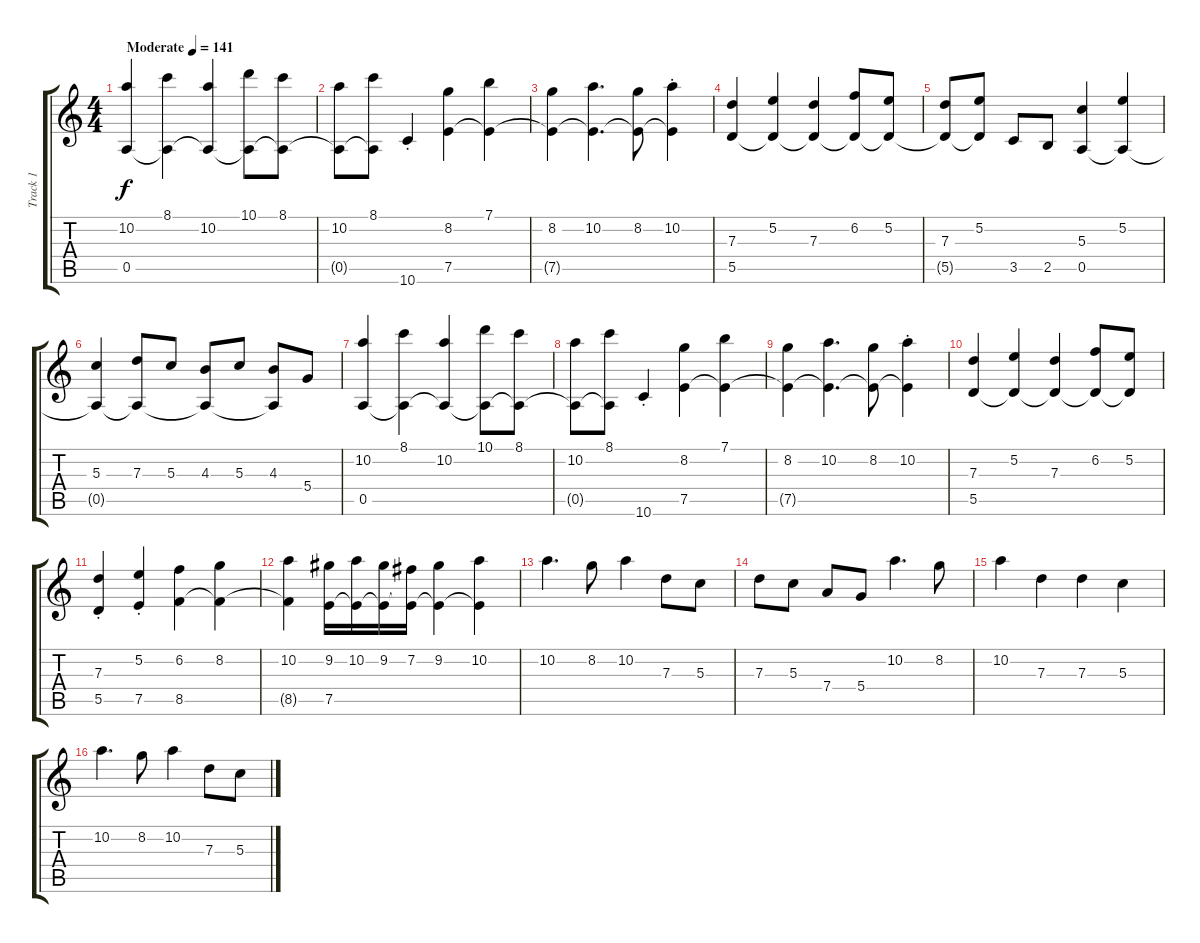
\track ("Track 1" "Track 1") {instrument acousticguitarsteel}
\staff {score tabs}
\tuning (E4 B3 G3 D3 A2 D2) {hide}
\ts (4 4)
\tempo (141 "Moderate")
\clef g2
\ks c
(10.2 0.5).4{dy f instrument acousticguitarsteel} (8.1 0.5{t}).4 (10.2 0.5{t}).4 (10.1 0.5{t}).8 (8.1 0.5{t}).8 |
(10.2 0.5{t}).8 (8.1 0.5{t}).8 10.6{st}.4 (8.2 7.5).4 (7.1 7.5{t}).4 |
(8.2 7.5{t}).4 (10.2 7.5{t}).4{d} (8.2 7.5{t}).8 (10.2{st} 7.5{t}).4 |
(7.3 5.5).4 (5.2 5.5{t}).4 (7.3 5.5{t}).4 (6.2 5.5{t}).8 (5.2 5.5{t}).8 |
(7.3 5.5{t}).8 (5.2 5.5{t}).8 3.5.8 2.5.8 (5.3 0.5).4 (5.2 0.5{t}).4 |
(5.3 0.5{t}).4 (7.3 0.5{t}).8 5.3.8 (4.3 0.5{t}).8 5.3.8 (4.3 0.5{t}).8 5.4.8 |
(10.2 0.5).4 (8.1 0.5{t}).4 (10.2 0.5{t}).4 (10.1 0.5{t}).8 (8.1 0.5{t}).8 |
(10.2 0.5{t}).8 (8.1 0.5{t}).8 10.6{st}.4 (8.2 7.5).4 (7.1 7.5{t}).4 |
(8.2 7.5{t}).4 (10.2 7.5{t}).4{d} (8.2 7.5{t}).8 (10.2{st} 7.5{t}).4 |
(7.3 5.5).4 (5.2 5.5{t}).4 (7.3 5.5{t}).4 (6.2 5.5{t}).8 (5.2 5.5{t}).8 |
(7.3{st} 5.5{st}).4 (5.2{st} 7.5{st}).4 (6.2 8.5).4 (8.2 8.5{t}).4 |
(10.2 8.5{t}).4 (9.2 7.5).16 (10.2 7.5{t}).16 (9.2 7.5{t}).16 (7.2 7.5{t}).16 (9.2 7.5{t}).4 (10.2 7.5{t}).4 |
10.2.4{d} 8.2.8 10.2.4 7.3.8 5.3.8 |
7.3.8 5.3.8 7.4.8 5.4.8 10.2.4{d} 8.2.8 |
10.2.4 7.3.4 7.3.4 5.3.4 |
10.2.4{d} 8.2.8 10.2.4 7.3.8 5.3.8
